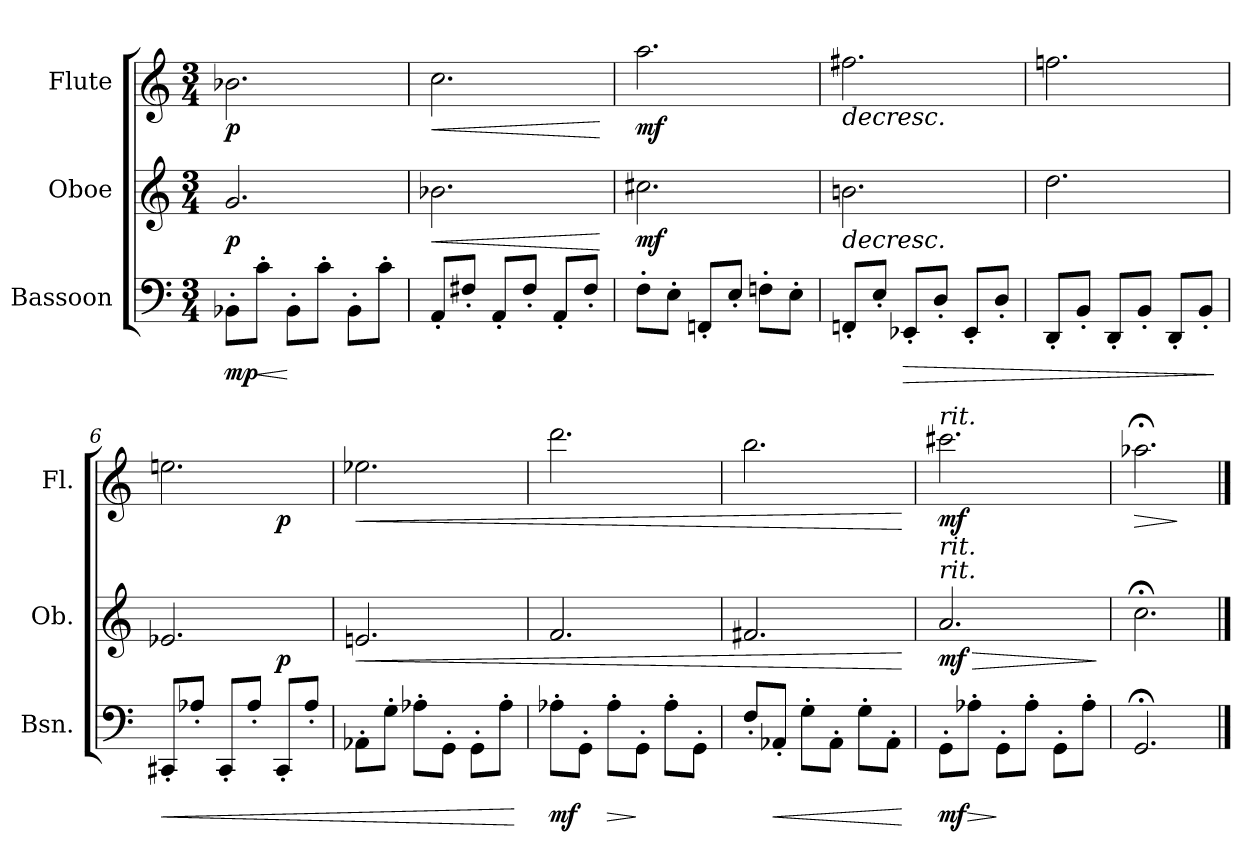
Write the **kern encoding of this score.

**kern	**dynam	**kern	**dynam	**kern	**dynam
*part3	*part3	*part2	*part2	*part1	*part1
*staff3	*staff3	*staff2	*staff2	*staff1	*staff1
*I"Bassoon	*	*I"Oboe	*	*I"Flute	*
*I'Bsn.	*	*I'Ob.	*	*I'Fl.	*
*clefF4	*	*clefG2	*	*clefG2	*
*k[]	*	*k[]	*	*k[]	*
*C:	*	*C:	*	*C:	*
*M3/4	*	*M3/4	*	*M3/4	*
*MM90	*	*MM90	*	*MM90	*
=1	=1	=1	=1	=1	=1
!	!LO:DY:b	!	!LO:DY:b	!	!LO:DY:b
8BB-X'>\L	mp	2.g/	p	2.b-X\	p
!	!LO:HP:b	!	!	!	!
8c'>\J	<	.	.	.	.
8BB-'>\L	[	.	.	.	.
8c'>\J	.	.	.	.	.
8BB-'>\L	.	.	.	.	.
8c'>\J	.	.	.	.	.
=2	=2	=2	=2	=2	=2
!	!	!	!LO:HP:b	!	!LO:HP:b
8AA'</L	.	2.b-X\	<	2.cc\	<
8F#X'</J	.	.	.	.	.
8AA'</L	.	.	.	.	.
8F#'</J	.	.	.	.	.
8AA'</L	.	.	.	.	.
8F#'</J	.	.	.	.	.
.	.	.	[	.	[
=3	=3	=3	=3	=3	=3
!	!	!	!LO:DY:b	!	!LO:DY:b
8F'>\L	.	2.cc#X\	mf	2.aa\	mf
8E'>\J	.	.	.	.	.
8FFni'</L	.	.	.	.	.
8E'</J	.	.	.	.	.
8Fni'>\L	.	.	.	.	.
8E'>\J	.	.	.	.	.
=4	=4	=4	=4	=4	=4
!	!	!	!LO:HP:b	!	!LO:HP:b
8FFni'</L	.	2.bni\	>	2.ff#X\	>
8E'</J	.	.	.	.	.
!	!LO:HP:b	!	!	!	!
8EE-X'</L	>	.	.	.	.
8D'</J	.	.	.	.	.
8EE-'</L	.	.	.	.	.
8D'</J	.	.	.	.	.
=5	=5	=5	=5	=5	=5
8DD'</L	.	2.dd\	.	2.ffni\	.
8BB'</J	.	.	.	.	.
8DD'</L	.	.	.	.	.
8BB'</J	.	.	.	.	.
8DD'</L	.	.	.	.	.
8BB'</J	.	.	.	.	.
.	]	.	.	.	.
!!LO:LB:g=z
=6	=6	=6	=6	=6	=6
!	!LO:HP:b	!	!	!	!
*	*	*^	*	*^	*
8CC#X'</L	<	2.e-X/	2ryy	.	2.eeni\	2ryy	.
8A-X'</J	.	.	.	.	.	.	.
8CC#'</L	.	.	.	.	.	.	.
8A-'</J	.	.	.	.	.	.	.
!	!	!	!	!LO:DY:b	!	!	!LO:DY:b
8CC#'</L	.	.	4ryy	p	.	4ryy	p
8A-'</J	.	.	.	.	.	.	.
.	.	.	.	]	.	.	]
=7	=7	=7	=7	=7	=7	=7	=7
!	!	!	!	!LO:HP:b	!	!	!LO:HP:b
*	*	*v	*v	*	*	*	*
*	*	*	*	*v	*v	*
8AA-X'>\L	.	2.eni/	<	2.ee-X\	<
8G'>\J	.	.	.	.	.
8A-X'>\L	.	.	.	.	.
8GG'>\J	.	.	.	.	.
8GG'>\L	.	.	.	.	.
8A-'>\J	.	.	.	.	.
.	[	.	.	.	.
=8	=8	=8	=8	=8	=8
!	!LO:DY:b	!	!	!	!
8A-X'>\L	mf	2.f/	.	2.ddd\	.
8GG'>\J	.	.	.	.	.
!	!LO:HP:b	!	!	!	!
8A-'>\L	>	.	.	.	.
8GG'>\J	]	.	.	.	.
8A-'>\L	.	.	.	.	.
8GG'>\J	.	.	.	.	.
=9	=9	=9	=9	=9	=9
8F'</L	.	2.f#X/	.	2.bb\	.
!	!LO:HP:b	!	!	!	!
8AA-X'</J	<	.	.	.	.
8G'>\L	.	.	.	.	.
8AA-'>\J	.	.	.	.	.
8G'>\L	.	.	.	.	.
8AA-'>\J	.	.	.	.	.
.	[	.	[	.	[
=10	=10	=10	=10	=10	=10
!	!	!	!	!LO:TX:a:i:t=rit.	!
!	!	!	!	!LO:TX:b:i:t=rit.	!
!	!	!	!	!LO:TX:b:i:t=rit.	!
!	!LO:DY:b	!	!LO:HP:b	!	!
!	!	!	!LO:DY:n=1:b	!	!LO:DY:b
8GG'>\L	mf	2.a/	> mf	2.ccc#X\	mf
!	!LO:HP:b	!	!	!	!
8A-X'>\J	>	.	.	.	.
8GG'>\L	]	.	.	.	.
8A-'>\J	.	.	.	.	.
8GG'>\L	.	.	.	.	.
8A-'>\J	.	.	.	.	.
.	.	.	]	.	.
=11	=11	=11	=11	=11	=11
!	!	!	!	!	!LO:HP:b
2.GG;</	.	2.cc;<\	.	2.aa-X;<\	>
.	.	.	.	.	]
==	==	==	==	==	==
*-	*-	*-	*-	*-	*-
